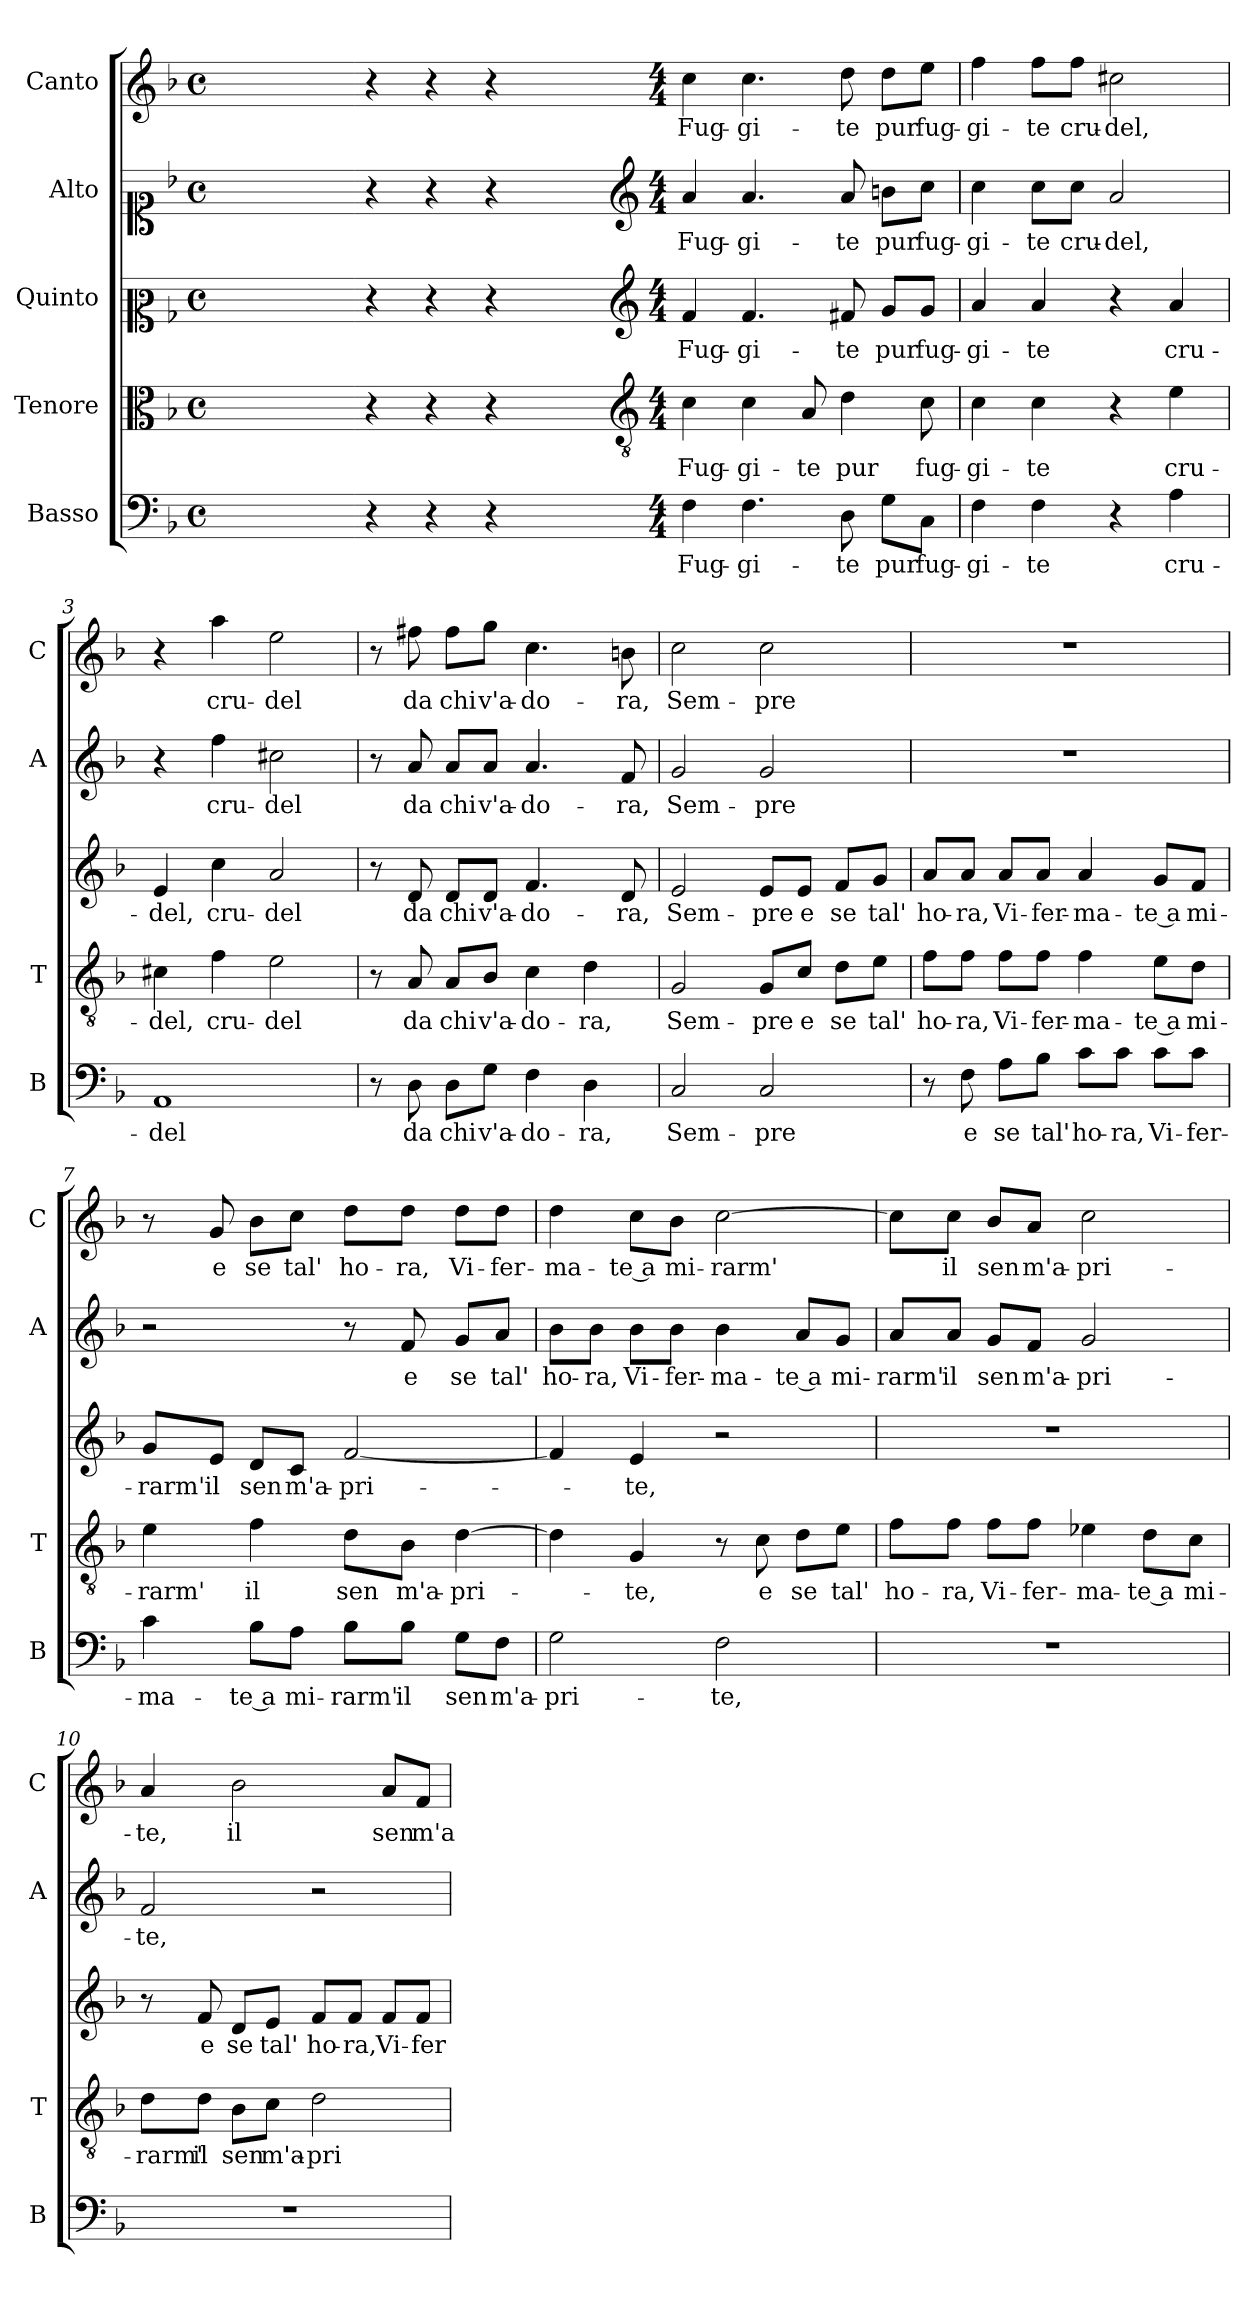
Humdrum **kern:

**kern	**text	**kern	**text	**kern	**text	**kern	**text	**kern	**text
*part5	*part5	*part4	*part4	*part3	*part3	*part2	*part2	*part1	*part1
*staff5	*staff5	*staff4	*staff4	*staff3	*staff3	*staff2	*staff2	*staff1	*staff1
*I"Basso	*	*I"Tenore	*	*I"Quinto	*	*I"Alto	*	*I"Canto	*
*I'B	*	*I'T	*	*	*	*I'A	*	*I'C	*
*clefF4	*	*clefC3	*	*clefC2	*	*clefC1	*	*clefG2	*
*k[b-]	*	*k[b-]	*	*k[b-]	*	*k[b-]	*	*k[b-]	*
*F:	*	*F:	*	*F:	*	*F:	*	*F:	*
*M4/4	*	*M4/4	*	*M4/4	*	*M4/4	*	*M4/4	*
*met(c)	*	*met(c)	*	*met(c)	*	*met(c)	*	*met(c)	*
=	=	=	=	=	=	=	=	=	=
1ryy	.	1ryy	.	1ryy	.	1ryy	.	1ryy	.
=1X-	=1X-	=1X-	=1X-	=1X-	=1X-	=1X-	=1X-	=1X-	=1X-
4r	.	4r	.	4r	.	4r	.	4r	.
4r	.	4r	.	4r	.	4r	.	4r	.
4r	.	4r	.	4r	.	4r	.	4r	.
4ryy	.	4ryy	.	4ryy	.	4ryy	.	4ryy	.
=1-	=1-	=1-	=1-	=1-	=1-	=1-	=1-	=1-	=1-
*	*	*clefGv2	*	*clefG2	*	*clefG2	*	*	*
*M4/4	*	*M4/4	*	*M4/4	*	*M4/4	*	*M4/4	*
!	!LO:LY:b	!	!LO:LY:b	!	!LO:LY:b	!	!LO:LY:b	!	!LO:LY:b
4F\	Fug-	4c\	Fug-	4f/	Fug-	4a/	Fug-	4cc\	Fug-
!	!LO:LY:b	!	!LO:LY:b	!	!LO:LY:b	!	!LO:LY:b	!	!LO:LY:b
4.F\	-gi-	4c\	-gi-	4.f/	-gi-	4.a/	-gi-	4.cc\	-gi-
!	!	!	!LO:LY:b	!	!	!	!	!	!
.	.	8A/	-te	.	.	.	.	.	.
!	!LO:LY:b	!	!LO:LY:b	!	!LO:LY:b	!	!LO:LY:b	!	!LO:LY:b
8D\	-te	4d\	pur	8f#X/	-te	8a/	-te	8dd\	-te
!	!LO:LY:b	!	!	!	!LO:LY:b	!	!LO:LY:b	!	!LO:LY:b
8G\L	pur	.	.	8g/L	pur	8bn\L	pur	8dd\L	pur
!	!LO:LY:b	!	!LO:LY:b	!	!LO:LY:b	!	!LO:LY:b	!	!LO:LY:b
8C\J	fug-	8c\	fug-	8g/J	fug-	8cc\J	fug-	8ee\J	fug-
=2	=2	=2	=2	=2	=2	=2	=2	=2	=2
!	!LO:LY:b	!	!LO:LY:b	!	!LO:LY:b	!	!LO:LY:b	!	!LO:LY:b
4F\	-gi-	4c\	-gi-	4a/	-gi-	4cc\	-gi-	4ff\	-gi-
!	!LO:LY:b	!	!LO:LY:b	!	!LO:LY:b	!	!LO:LY:b	!	!LO:LY:b
4F\	-te	4c\	-te	4a/	-te	8cc\L	-te	8ff\L	-te
!	!	!	!	!	!	!	!LO:LY:b	!	!LO:LY:b
.	.	.	.	.	.	8cc\J	cru-	8ff\J	cru-
!	!	!	!	!	!	!	!LO:LY:b	!	!LO:LY:b
4r	.	4r	.	4r	.	2a/	-del,	2cc#X\	-del,
!	!LO:LY:b	!	!LO:LY:b	!	!LO:LY:b	!	!	!	!
4A\	cru-	4e\	cru-	4a/	cru-	.	.	.	.
=3	=3	=3	=3	=3	=3	=3	=3	=3	=3
!	!LO:LY:b	!	!LO:LY:b	!	!LO:LY:b	!	!	!	!
1AA	-del	4c#X\	-del,	4e/	-del,	4r	.	4r	.
!	!	!	!LO:LY:b	!	!LO:LY:b	!	!LO:LY:b	!	!LO:LY:b
.	.	4f\	cru-	4cc\	cru-	4ff\	cru-	4aa\	cru-
!	!	!	!LO:LY:b	!	!LO:LY:b	!	!LO:LY:b	!	!LO:LY:b
.	.	2e\	-del	2a/	-del	2cc#X\	-del	2ee\	-del
=4	=4	=4	=4	=4	=4	=4	=4	=4	=4
8r	.	8r	.	8r	.	8r	.	8r	.
!	!LO:LY:b	!	!LO:LY:b	!	!LO:LY:b	!	!LO:LY:b	!	!LO:LY:b
8D\	da	8A/	da	8d/	da	8a/	da	8ff#X\	da
!	!LO:LY:b	!	!LO:LY:b	!	!LO:LY:b	!	!LO:LY:b	!	!LO:LY:b
8D\L	chi	8A/L	chi	8d/L	chi	8a/L	chi	8ff#\L	chi
!	!LO:LY:b	!	!LO:LY:b	!	!LO:LY:b	!	!LO:LY:b	!	!LO:LY:b
8G\J	v'a-	8B-/J	v'a-	8d/J	v'a-	8a/J	v'a-	8gg\J	v'a-
!	!LO:LY:b	!	!LO:LY:b	!	!LO:LY:b	!	!LO:LY:b	!	!LO:LY:b
4F\	-do-	4c\	-do-	4.f/	-do-	4.a/	-do-	4.cc\	-do-
!	!LO:LY:b	!	!LO:LY:b	!	!	!	!	!	!
4D\	-ra,	4d\	-ra,	.	.	.	.	.	.
!	!	!	!	!	!LO:LY:b	!	!LO:LY:b	!	!LO:LY:b
.	.	.	.	8d/	-ra,	8f/	-ra,	8bn\	-ra,
=5	=5	=5	=5	=5	=5	=5	=5	=5	=5
!	!LO:LY:b	!	!LO:LY:b	!	!LO:LY:b	!	!LO:LY:b	!	!LO:LY:b
2C/	Sem-	2G/	Sem-	2e/	Sem-	2g/	Sem-	2cc\	Sem-
!	!LO:LY:b	!	!LO:LY:b	!	!LO:LY:b	!	!LO:LY:b	!	!LO:LY:b
2C/	-pre	8G/L	-pre	8e/L	-pre	2g/	-pre	2cc\	-pre
!	!	!	!LO:LY:b	!	!LO:LY:b	!	!	!	!
.	.	8c/J	e	8e/J	e	.	.	.	.
!	!	!	!LO:LY:b	!	!LO:LY:b	!	!	!	!
.	.	8d\L	se	8f/L	se	.	.	.	.
!	!	!	!LO:LY:b	!	!LO:LY:b	!	!	!	!
.	.	8e\J	tal'	8g/J	tal'	.	.	.	.
!!LO:LB:g=z
=6	=6	=6	=6	=6	=6	=6	=6	=6	=6
!	!	!	!LO:LY:b	!	!LO:LY:b	!	!	!	!
8r	.	8f\L	ho-	8a/L	ho-	1r	.	1r	.
!	!LO:LY:b	!	!LO:LY:b	!	!LO:LY:b	!	!	!	!
8F\	e	8f\J	-ra,	8a/J	-ra,	.	.	.	.
!	!LO:LY:b	!	!LO:LY:b	!	!LO:LY:b	!	!	!	!
8A\L	se	8f\L	Vi-	8a/L	Vi-	.	.	.	.
!	!LO:LY:b	!	!LO:LY:b	!	!LO:LY:b	!	!	!	!
8B-\J	tal'	8f\J	-fer-	8a/J	-fer-	.	.	.	.
!	!LO:LY:b	!	!LO:LY:b	!	!LO:LY:b	!	!	!	!
8c\L	ho-	4f\	-ma-	4a/	-ma-	.	.	.	.
!	!LO:LY:b	!	!	!	!	!	!	!	!
8c\J	-ra,	.	.	.	.	.	.	.	.
!	!LO:LY:b	!	!LO:LY:b	!	!LO:LY:b	!	!	!	!
8c\L	Vi-	8e\L	-te a	8g/L	-te a	.	.	.	.
!	!LO:LY:b	!	!LO:LY:b	!	!LO:LY:b	!	!	!	!
8c\J	-fer-	8d\J	mi-	8f/J	mi-	.	.	.	.
=7	=7	=7	=7	=7	=7	=7	=7	=7	=7
!	!LO:LY:b	!	!LO:LY:b	!	!LO:LY:b	!	!	!	!
4c\	-ma-	4e\	-rarm'	8g/L	-rarm'	2r	.	8r	.
!	!	!	!	!	!LO:LY:b	!	!	!	!LO:LY:b
.	.	.	.	8e/J	il	.	.	8g/	e
!	!LO:LY:b	!	!LO:LY:b	!	!LO:LY:b	!	!	!	!LO:LY:b
8B-\L	-te a	4f\	il	8d/L	sen	.	.	8b-\L	se
!	!LO:LY:b	!	!	!	!LO:LY:b	!	!	!	!LO:LY:b
8A\J	mi-	.	.	8c/J	m'a-	.	.	8cc\J	tal'
!	!LO:LY:b	!	!LO:LY:b	!	!LO:LY:b	!	!	!	!LO:LY:b
8B-\L	-rarm'	8d\L	sen	[2f/	-pri-	8r	.	8dd\L	ho-
!	!LO:LY:b	!	!LO:LY:b	!	!	!	!LO:LY:b	!	!LO:LY:b
8B-\J	il	8B-\J	m'a-	.	.	8f/	e	8dd\J	-ra,
!	!LO:LY:b	!	!LO:LY:b	!	!	!	!LO:LY:b	!	!LO:LY:b
8G\L	sen	[4d\	-pri-	.	.	8g/L	se	8dd\L	Vi-
!	!LO:LY:b	!	!	!	!	!	!LO:LY:b	!	!LO:LY:b
8F\J	m'a-	.	.	.	.	8a/J	tal'	8dd\J	-fer-
=8	=8	=8	=8	=8	=8	=8	=8	=8	=8
!	!LO:LY:b	!	!	!	!	!	!LO:LY:b	!	!LO:LY:b
2G\	-pri-	4d\]	.	4f/]	.	8b-\L	ho-	4dd\	-ma-
!	!	!	!	!	!	!	!LO:LY:b	!	!
.	.	.	.	.	.	8b-\J	-ra,	.	.
!	!	!	!LO:LY:b	!	!LO:LY:b	!	!LO:LY:b	!	!LO:LY:b
.	.	4G/	-te,	4e/	-te,	8b-\L	Vi-	8cc\L	-te a
!	!	!	!	!	!	!	!LO:LY:b	!	!LO:LY:b
.	.	.	.	.	.	8b-\J	-fer-	8b-\J	mi-
!	!LO:LY:b	!	!	!	!	!	!LO:LY:b	!	!LO:LY:b
2F\	-te,	8r	.	2r	.	4b-\	-ma-	[2cc\	-rarm'
!	!	!	!LO:LY:b	!	!	!	!	!	!
.	.	8c\	e	.	.	.	.	.	.
!	!	!	!LO:LY:b	!	!	!	!LO:LY:b	!	!
.	.	8d\L	se	.	.	8a/L	-te a	.	.
!	!	!	!LO:LY:b	!	!	!	!LO:LY:b	!	!
.	.	8e\J	tal'	.	.	8g/J	mi-	.	.
=9	=9	=9	=9	=9	=9	=9	=9	=9	=9
!	!	!	!LO:LY:b	!	!	!	!LO:LY:b	!	!
1r	.	8f\L	ho-	1r	.	8a/L	-rarm'	8cc\L]	.
!	!	!	!LO:LY:b	!	!	!	!LO:LY:b	!	!LO:LY:b
.	.	8f\J	-ra,	.	.	8a/J	il	8cc\J	il
!	!	!	!LO:LY:b	!	!	!	!LO:LY:b	!	!LO:LY:b
.	.	8f\L	Vi-	.	.	8g/L	sen	8b-/L	sen
!	!	!	!LO:LY:b	!	!	!	!LO:LY:b	!	!LO:LY:b
.	.	8f\J	-fer-	.	.	8f/J	m'a-	8a/J	m'a-
!	!	!	!LO:LY:b	!	!	!	!LO:LY:b	!	!LO:LY:b
.	.	4e-X\	-ma-	.	.	2g/	-pri-	2cc\	-pri-
!	!	!	!LO:LY:b	!	!	!	!	!	!
.	.	8d\L	-te a	.	.	.	.	.	.
!	!	!	!LO:LY:b	!	!	!	!	!	!
.	.	8c\J	mi-	.	.	.	.	.	.
!!LO:PB:g=z
=10	=10	=10	=10	=10	=10	=10	=10	=10	=10
!	!	!	!LO:LY:b	!	!	!	!LO:LY:b	!	!LO:LY:b
1r	.	8d\L	-rarm'	8r	.	2f/	-te,	4a/	-te,
!	!	!	!LO:LY:b	!	!LO:LY:b	!	!	!	!
.	.	8d\J	il	8f/	e	.	.	.	.
!	!	!	!LO:LY:b	!	!LO:LY:b	!	!	!	!LO:LY:b
.	.	8B-\L	sen	8d/L	se	.	.	2b-\	il
!	!	!	!LO:LY:b	!	!LO:LY:b	!	!	!	!
.	.	8c\J	m'a-	8e/J	tal'	.	.	.	.
!	!	!	!LO:LY:b	!	!LO:LY:b	!	!	!	!
.	.	2d\	-pri-	8f/L	ho-	2r	.	.	.
!	!	!	!	!	!LO:LY:b	!	!	!	!
.	.	.	.	8f/J	-ra,	.	.	.	.
!	!	!	!	!	!LO:LY:b	!	!	!	!LO:LY:b
.	.	.	.	8f/L	Vi-	.	.	8a/L	sen
!	!	!	!	!	!LO:LY:b	!	!	!	!LO:LY:b
.	.	.	.	8f/J	-fer-	.	.	8f/J	m'a-
=	=	=	=	=	=	=	=	=	=
*-	*-	*-	*-	*-	*-	*-	*-	*-	*-
